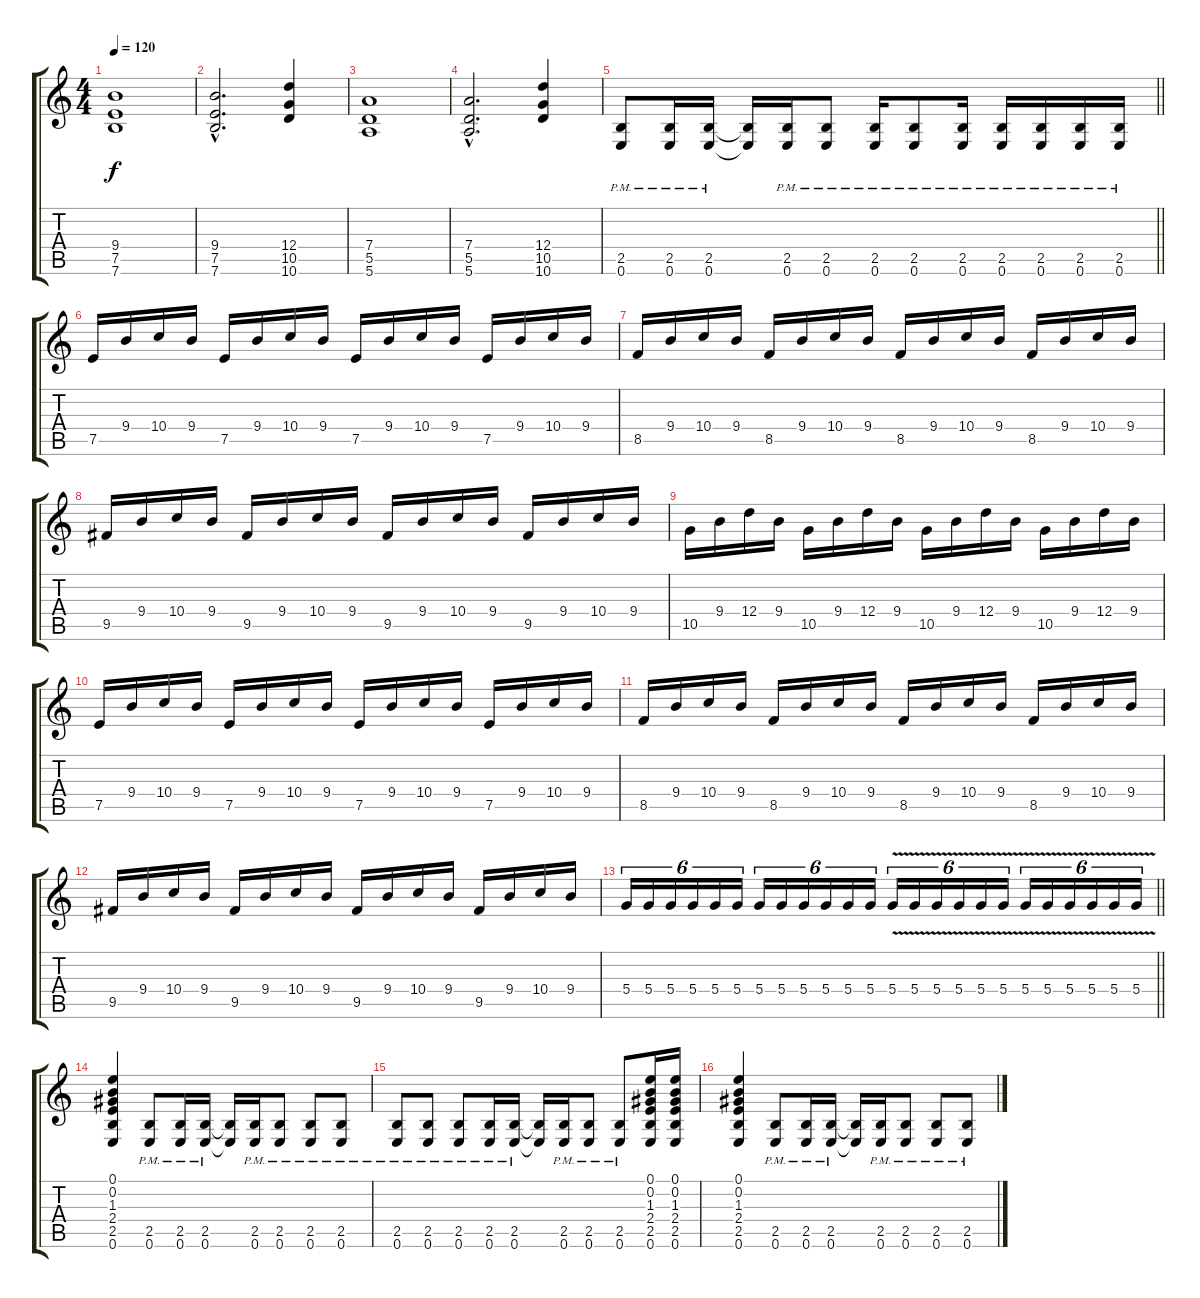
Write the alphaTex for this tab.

\track "" {instrument distortionguitar}
\staff {score tabs}
\tuning (E4 B3 G3 D3 A2 E2) {hide}
\ts (4 4)
\tempo 120
\clef g2
\ks c
(9.4 7.5 7.6).1{dy f} |
(9.4{hac} 7.5{hac} 7.6{hac}).2{d} (12.4 10.5 10.6).4 |
(7.4 5.5 5.6).1 |
(7.4{hac} 5.5{hac} 5.6{hac}).2{d} (12.4 10.5 10.6).4 |
\barLineRight lightlight
(2.5{pm} 0.6{pm}).8 (2.5{pm} 0.6{pm}).16 (2.5{pm} 0.6{pm}).16 (2.5{t} 0.6{t}).16 (2.5{pm} 0.6{pm}).16 (2.5{pm} 0.6{pm}).8 (2.5{pm} 0.6{pm}).16 (2.5{pm} 0.6{pm}).8 (2.5{pm} 0.6{pm}).16 (2.5{pm} 0.6{pm}).16 (2.5{pm} 0.6{pm}).16 (2.5{pm} 0.6{pm}).16 (2.5{pm} 0.6{pm}).16 |
7.5.16 9.4.16 10.4.16 9.4.16 7.5.16 9.4.16 10.4.16 9.4.16 7.5.16 9.4.16 10.4.16 9.4.16 7.5.16 9.4.16 10.4.16 9.4.16 |
8.5.16 9.4.16 10.4.16 9.4.16 8.5.16 9.4.16 10.4.16 9.4.16 8.5.16 9.4.16 10.4.16 9.4.16 8.5.16 9.4.16 10.4.16 9.4.16 |
9.5.16 9.4.16 10.4.16 9.4.16 9.5.16 9.4.16 10.4.16 9.4.16 9.5.16 9.4.16 10.4.16 9.4.16 9.5.16 9.4.16 10.4.16 9.4.16 |
10.5.16 9.4.16 12.4.16 9.4.16 10.5.16 9.4.16 12.4.16 9.4.16 10.5.16 9.4.16 12.4.16 9.4.16 10.5.16 9.4.16 12.4.16 9.4.16 |
7.5.16 9.4.16 10.4.16 9.4.16 7.5.16 9.4.16 10.4.16 9.4.16 7.5.16 9.4.16 10.4.16 9.4.16 7.5.16 9.4.16 10.4.16 9.4.16 |
8.5.16 9.4.16 10.4.16 9.4.16 8.5.16 9.4.16 10.4.16 9.4.16 8.5.16 9.4.16 10.4.16 9.4.16 8.5.16 9.4.16 10.4.16 9.4.16 |
9.5.16 9.4.16 10.4.16 9.4.16 9.5.16 9.4.16 10.4.16 9.4.16 9.5.16 9.4.16 10.4.16 9.4.16 9.5.16 9.4.16 10.4.16 9.4.16 |
\barLineRight lightlight
5.4.16{tu (6 4)} 5.4.16{tu (6 4)} 5.4.16{tu (6 4)} 5.4.16{tu (6 4)} 5.4.16{tu (6 4)} 5.4.16{tu (6 4)} 5.4.16{tu (6 4)} 5.4.16{tu (6 4)} 5.4.16{tu (6 4)} 5.4.16{tu (6 4)} 5.4.16{tu (6 4)} 5.4.16{tu (6 4)} 5.4{v}.16{tu (6 4)} 5.4{v}.16{tu (6 4)} 5.4{v}.16{tu (6 4)} 5.4{v}.16{tu (6 4)} 5.4{v}.16{tu (6 4)} 5.4{v}.16{tu (6 4)} 5.4{v}.16{tu (6 4)} 5.4{v}.16{tu (6 4)} 5.4{v}.16{tu (6 4)} 5.4{v}.16{tu (6 4)} 5.4{v}.16{tu (6 4)} 5.4{v}.16{tu (6 4)} |
(0.1 0.2 1.3 2.4 2.5 0.6).4 (2.5{pm} 0.6{pm}).8 (2.5{pm} 0.6{pm}).16 (2.5{pm} 0.6{pm}).16 (2.5{t} 0.6{t}).16 (2.5{pm} 0.6{pm}).16 (2.5{pm} 0.6{pm}).8 (2.5{pm} 0.6{pm}).8 (2.5{pm} 0.6{pm}).8 |
(2.5{pm} 0.6{pm}).8 (2.5{pm} 0.6{pm}).8 (2.5{pm} 0.6{pm}).8 (2.5{pm} 0.6{pm}).16 (2.5{pm} 0.6{pm}).16 (2.5{t} 0.6{t}).16 (2.5{pm} 0.6{pm}).16 (2.5{pm} 0.6{pm}).8 (2.5{pm} 0.6{pm}).8 (0.1 0.2 1.3 2.4 2.5 0.6).16 (0.1 0.2 1.3 2.4 2.5 0.6).16 |
(0.1 0.2 1.3 2.4 2.5 0.6).4 (2.5{pm} 0.6{pm}).8 (2.5{pm} 0.6{pm}).16 (2.5{pm} 0.6{pm}).16 (2.5{t} 0.6{t}).16 (2.5{pm} 0.6{pm}).16 (2.5{pm} 0.6{pm}).8 (2.5{pm} 0.6{pm}).8 (2.5{pm} 0.6{pm}).8
